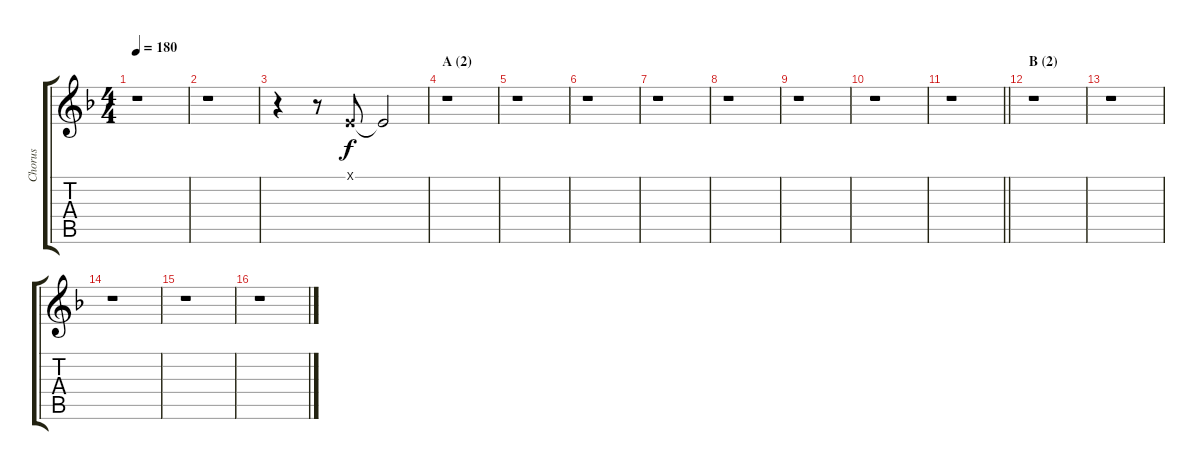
\track ("Chorus" "Chorus") {instrument synthvoice}
\staff {score tabs}
\tuning (E4 B3 G3 D3 A2 E2) {hide}
\ts (4 4)
\tempo 180
\clef g2
\ks dminor
r.1{dy f} |
r.1 |
r.4 r.8 0.1{x}.8 0.1{t}.2 |
\section ("" "A (2)")
r.1 |
r.1 |
r.1 |
r.1 |
r.1 |
r.1 |
r.1 |
\barLineRight lightlight
r.1 |
\section ("" "B (2)")
r.1 |
r.1 |
r.1 |
r.1 |
r.1
